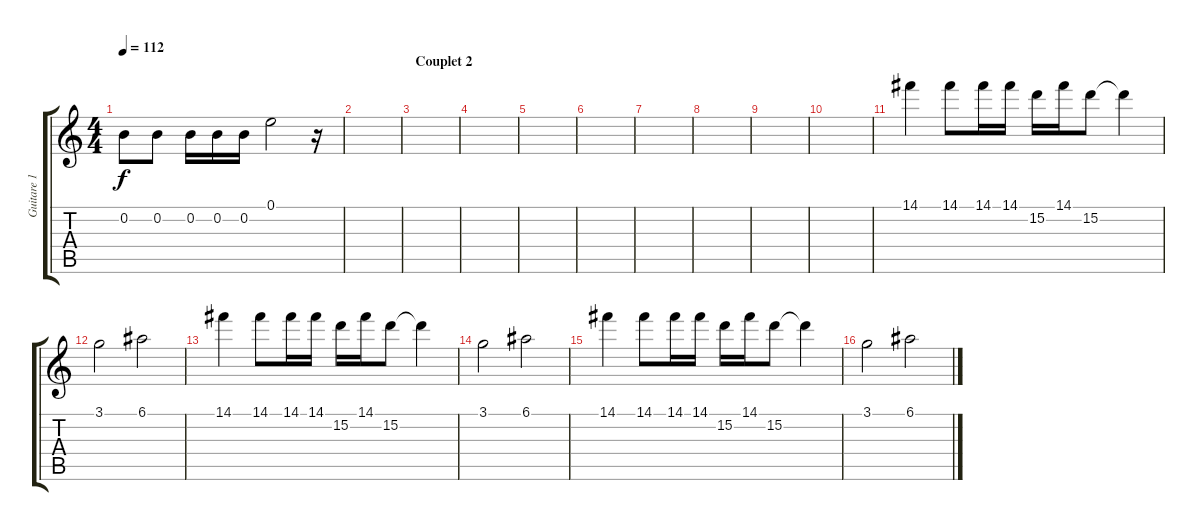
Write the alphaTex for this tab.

\track ("Guitare 1" "Guitare 1") {instrument electricguitarjazz}
\staff {score tabs}
\tuning (E4 B3 G3 D3 A2 E2) {hide}
\ts (4 4)
\tempo 112
\clef g2
\ks c
0.2.8{dy f} 0.2.8 0.2.16 0.2.16 0.2.16 0.1.2 r.16 |
|
\section ("" "Couplet 2")
|
|
|
|
|
|
|
|
14.1.4 14.1.8 14.1.16 14.1.16 15.2.16 14.1.16 15.2.8 15.2{t}.4 |
3.1.2 6.1.2 |
14.1.4 14.1.8 14.1.16 14.1.16 15.2.16 14.1.16 15.2.8 15.2{t}.4 |
3.1.2 6.1.2 |
14.1.4 14.1.8 14.1.16 14.1.16 15.2.16 14.1.16 15.2.8 15.2{t}.4 |
3.1.2 6.1.2
